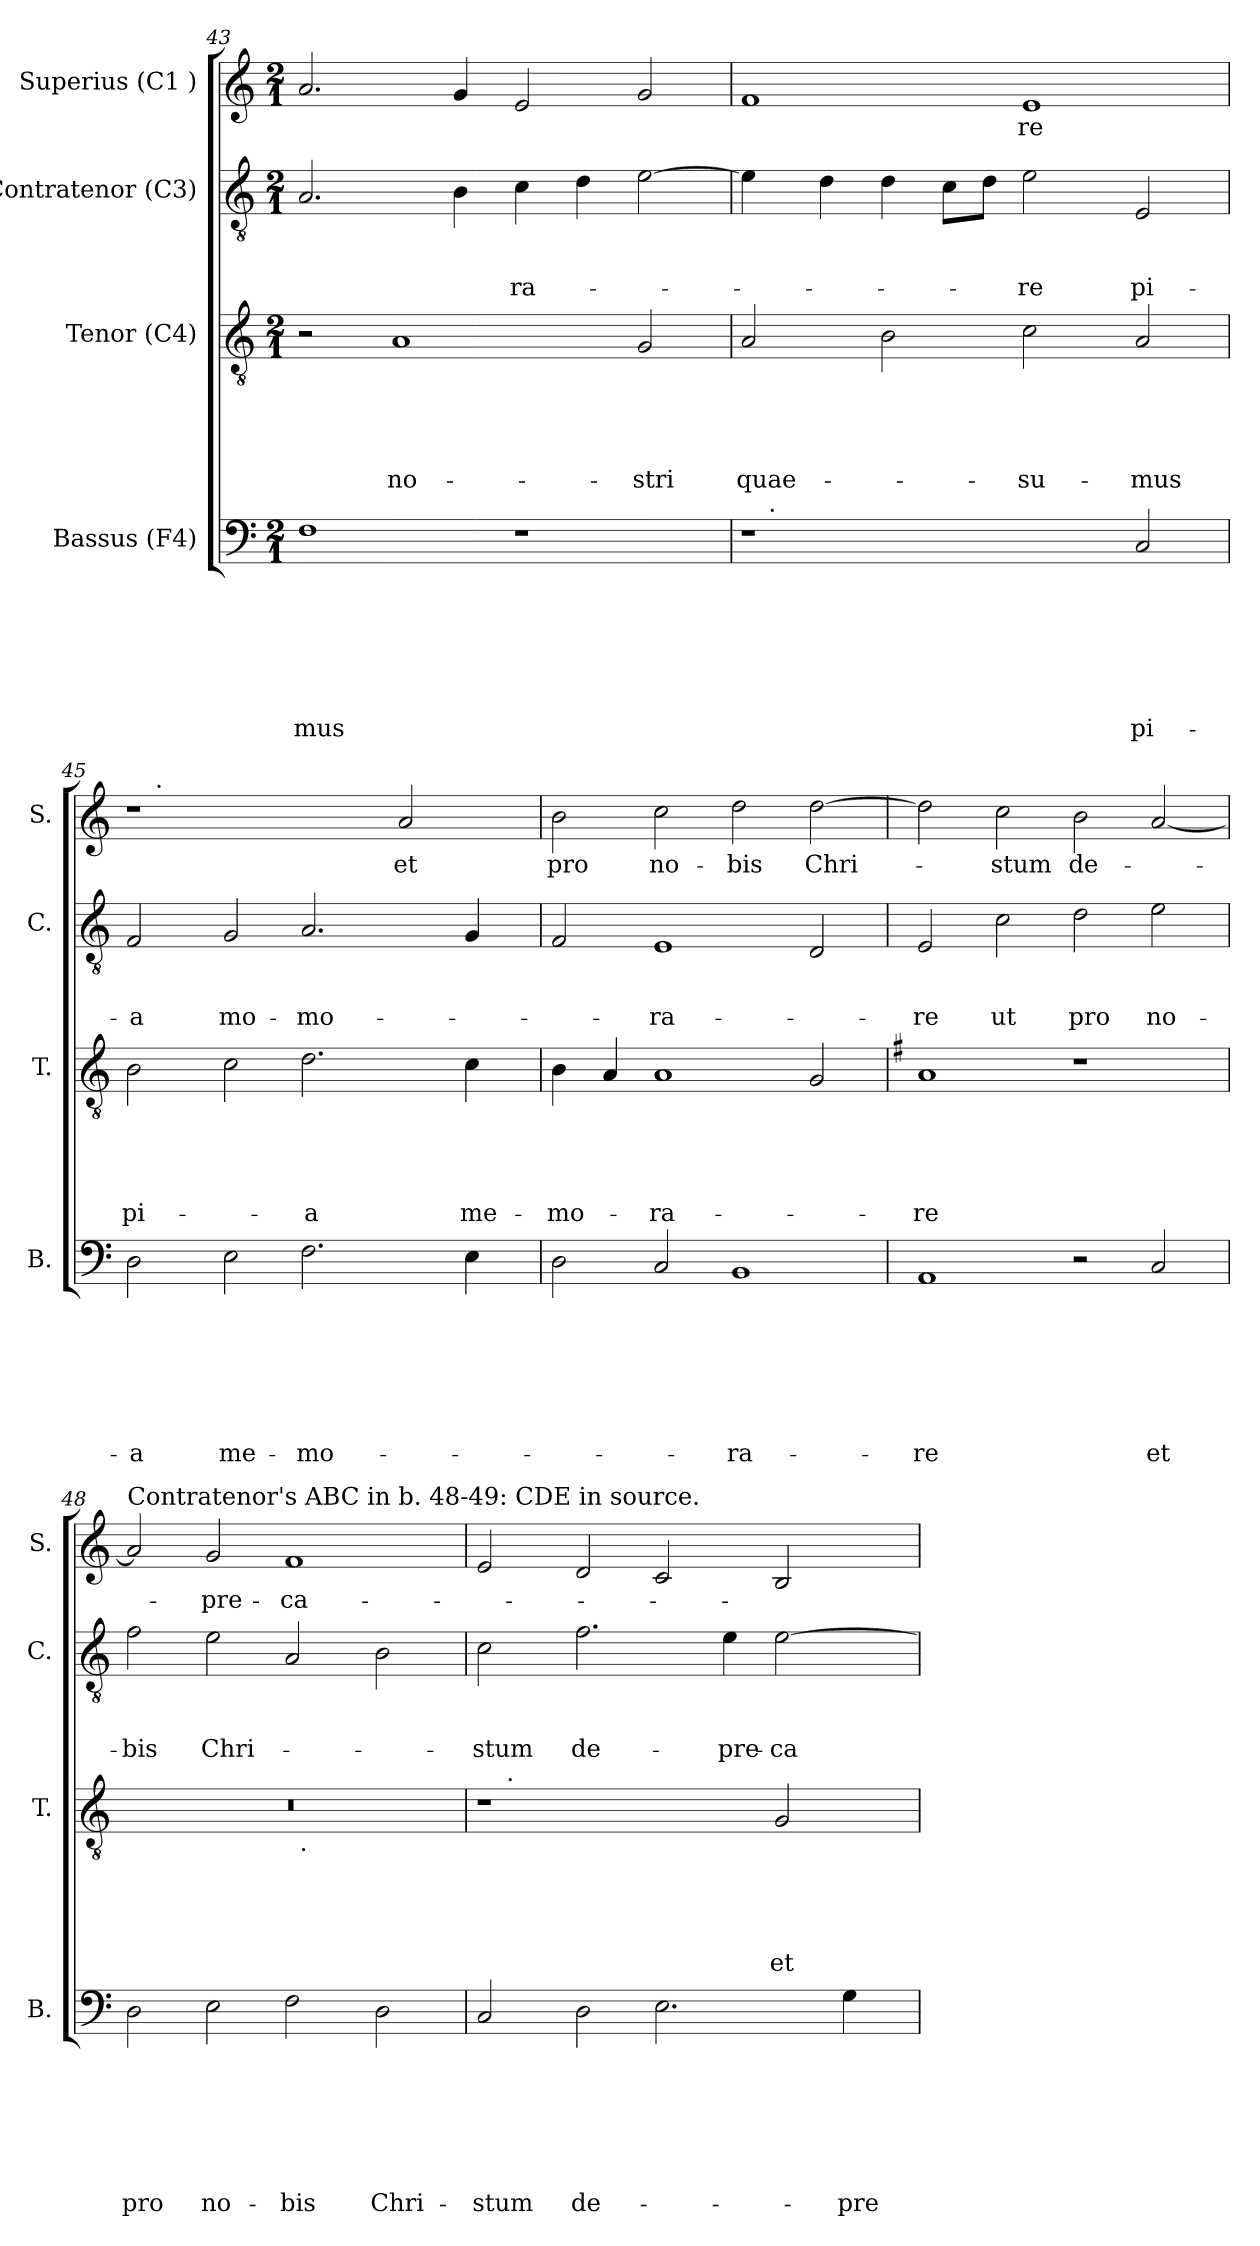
**kern	**text	**text	**text	**text	**text	**text	**text	**kern	**text	**text	**text	**text	**text	**kern	**text	**text	**text	**kern	**text
*part4	*part4	*part4	*part4	*part4	*part4	*part4	*part4	*part3	*part3	*part3	*part3	*part3	*part3	*part2	*part2	*part2	*part2	*part1	*part1
*staff4	*staff4	*staff4	*staff4	*staff4	*staff4	*staff4	*staff4	*staff3	*staff3	*staff3	*staff3	*staff3	*staff3	*staff2	*staff2	*staff2	*staff2	*staff1	*staff1
*I"Bassus (F4)	*	*	*	*	*	*	*	*I"Tenor (C4)	*	*	*	*	*	*I"Contratenor (C3)	*	*	*	*I"Superius (C1 )	*
*I'B.	*	*	*	*	*	*	*	*I'T.	*	*	*	*	*	*I'C.	*	*	*	*I'S.	*
*clefF4	*	*	*	*	*	*	*	*clefGv2	*	*	*	*	*	*clefGv2	*	*	*	*clefG2	*
*k[]	*	*	*	*	*	*	*	*k[]	*	*	*	*	*	*k[]	*	*	*	*k[]	*
*C:	*	*	*	*	*	*	*	*C:	*	*	*	*	*	*C:	*	*	*	*C:	*
*M2/1	*	*	*	*	*	*	*	*M2/1	*	*	*	*	*	*M2/1	*	*	*	*M2/1	*
=43	=43	=43	=43	=43	=43	=43	=43	=43	=43	=43	=43	=43	=43	=43	=43	=43	=43	=43	=43
!	!	!	!	!	!	!	!LO:LY:b	!	!	!	!	!	!	!	!	!	!	!	!
1F	.	.	.	.	.	.	-mus	2r	.	.	.	.	.	2.A/	.	.	.	2.a/	.
!	!	!	!	!	!	!	!	!	!	!	!	!	!LO:LY:b:rj	!	!	!	!	!	!
.	.	.	.	.	.	.	.	1A	.	.	.	.	no-	.	.	.	.	.	.
.	.	.	.	.	.	.	.	.	.	.	.	.	.	4B\	.	.	.	4g/	.
!	!	!	!	!	!	!	!	!	!	!	!	!	!	!	!	!	!LO:LY:b:rj	!	!
1r	.	.	.	.	.	.	.	.	.	.	.	.	.	4c\	.	.	-ra-	2e/	.
.	.	.	.	.	.	.	.	.	.	.	.	.	.	4d\	.	.	.	.	.
!	!	!	!	!	!	!	!	!	!	!	!	!	!LO:LY:b:rj	!	!	!	!	!	!
.	.	.	.	.	.	.	.	2G/	.	.	.	.	-stri	[<2e\	.	.	.	2g/	.
!!LO:LB:g=z
=44	=44	=44	=44	=44	=44	=44	=44	=44	=44	=44	=44	=44	=44	=44	=44	=44	=44	=44	=44
!	!	!	!	!	!	!	!	!	!	!	!	!	!LO:LY:b:rj	!	!	!	!	!	!
*^	*	*	*	*	*	*	*	*	*	*	*	*	*	*	*	*	*	*	*
1r	16ryy	.	.	.	.	.	.	.	2A/	.	.	.	.	quae-	4e\]	.	.	.	1f	.
!	!LO:TX:a:t=.	!	!	!	!	!	!	!	!	!	!	!	!	!	!	!	!	!	!	!
.	1ryy	.	.	.	.	.	.	.	.	.	.	.	.	.	.	.	.	.	.	.
.	.	.	.	.	.	.	.	.	.	.	.	.	.	.	4d\	.	.	.	.	.
.	.	.	.	.	.	.	.	.	2B\	.	.	.	.	.	4d\	.	.	.	.	.
.	.	.	.	.	.	.	.	.	.	.	.	.	.	.	8c\L	.	.	.	.	.
.	.	.	.	.	.	.	.	.	.	.	.	.	.	.	8d\J	.	.	.	.	.
!	!	!	!	!	!	!	!	!	!	!	!	!	!	!LO:LY:b:rj	!	!	!	!LO:LY:b:rj	!	!LO:LY:b:rj
2ryy	.	.	.	.	.	.	.	.	2c\	.	.	.	.	-su-	2e\	.	.	-re	1e	-re
.	2...ryy	.	.	.	.	.	.	.	.	.	.	.	.	.	.	.	.	.	.	.
!	!	!	!	!	!	!	!	!LO:LY:b	!	!	!	!	!	!LO:LY:b:rj	!	!	!	!LO:LY:b:rj	!	!
2C/	.	.	.	.	.	.	.	pi-	2A/	.	.	.	.	-mus	2E/	.	.	pi-	.	.
=45	=45	=45	=45	=45	=45	=45	=45	=45	=45	=45	=45	=45	=45	=45	=45	=45	=45	=45	=45	=45
!	!	!	!	!	!	!	!	!LO:LY:b	!	!	!	!	!	!LO:LY:b:rj	!	!	!	!LO:LY:b:rj	!	!
*v	*v	*	*	*	*	*	*	*	*	*	*	*	*	*	*	*	*	*	*^	*
2D\	.	.	.	.	.	.	-a	2B\	.	.	.	.	pi-	2F/	.	.	-a	1r	16.ryy	.
!	!	!	!	!	!	!	!	!	!	!	!	!	!	!	!	!	!	!	!LO:TX:a:t=.	!
.	.	.	.	.	.	.	.	.	.	.	.	.	.	.	.	.	.	.	1ryy	.
!	!	!	!	!	!	!	!LO:LY:b	!	!	!	!	!	!	!	!	!	!LO:LY:b:rj	!	!	!
2E\	.	.	.	.	.	.	me-	2c\	.	.	.	.	.	2G/	.	.	mo-	.	.	.
!	!	!	!	!	!	!	!LO:LY:b	!	!	!	!	!	!LO:LY:b:rj	!	!	!	!LO:LY:b:rj	!	!	!
2.F\	.	.	.	.	.	.	-mo-	2.d\	.	.	.	.	-a	2.A/	.	.	-mo-	2ryy	.	.
.	.	.	.	.	.	.	.	.	.	.	.	.	.	.	.	.	.	.	2ryy	.
!	!	!	!	!	!	!	!	!	!	!	!	!	!	!	!	!	!	!	!	!LO:LY:b:rj
.	.	.	.	.	.	.	.	.	.	.	.	.	.	.	.	.	.	2a/	.	et
.	.	.	.	.	.	.	.	.	.	.	.	.	.	.	.	.	.	.	4ryy	.
!	!	!	!	!	!	!	!	!	!	!	!	!	!LO:LY:b:rj	!	!	!	!	!	!	!
4E\	.	.	.	.	.	.	.	4c\	.	.	.	.	me-	4G/	.	.	.	.	.	.
.	.	.	.	.	.	.	.	.	.	.	.	.	.	.	.	.	.	.	8ryy	.
.	.	.	.	.	.	.	.	.	.	.	.	.	.	.	.	.	.	.	32ryy	.
=46	=46	=46	=46	=46	=46	=46	=46	=46	=46	=46	=46	=46	=46	=46	=46	=46	=46	=46	=46	=46
!	!	!	!	!	!	!	!	!	!	!	!	!	!LO:LY:b:rj	!	!	!	!	!	!	!LO:LY:b:rj
*	*	*	*	*	*	*	*	*	*	*	*	*	*	*	*	*	*	*v	*v	*
2D\	.	.	.	.	.	.	.	4B\	.	.	.	.	-mo-	2F/	.	.	.	2b\	pro
.	.	.	.	.	.	.	.	4A/	.	.	.	.	.	.	.	.	.	.	.
!	!	!	!	!	!	!	!	!	!	!	!	!	!LO:LY:b:rj	!	!	!	!LO:LY:b:rj	!	!LO:LY:b:rj
2C/	.	.	.	.	.	.	.	1A	.	.	.	.	-ra-	1E	.	.	-ra-	2cc\	no-
!	!	!	!	!	!	!	!LO:LY:b	!	!	!	!	!	!	!	!	!	!	!	!LO:LY:b:rj
1BB	.	.	.	.	.	.	-ra-	.	.	.	.	.	.	.	.	.	.	2dd\	-bis
!	!	!	!	!	!	!	!	!	!	!	!	!	!	!	!	!	!	!	!LO:LY:b:rj
.	.	.	.	.	.	.	.	2G/	.	.	.	.	.	2D/	.	.	.	[>2dd\	Chri-
=47	=47	=47	=47	=47	=47	=47	=47	=47	=47	=47	=47	=47	=47	=47	=47	=47	=47	=47	=47
*	*	*	*	*	*	*	*	*k[f#]	*	*	*	*	*	*	*	*	*	*	*
*	*	*	*	*	*	*	*	*G:	*	*	*	*	*	*	*	*	*	*	*
!	!	!	!	!	!	!	!LO:LY:b	!	!	!	!	!	!LO:LY:b:rj	!	!	!	!LO:LY:b:rj	!	!
1AA	.	.	.	.	.	.	-re	1A	.	.	.	.	-re	2E/	.	.	-re	2dd\]	.
!	!	!	!	!	!	!	!	!	!	!	!	!	!	!	!	!	!LO:LY:b:rj	!	!LO:LY:b:rj
.	.	.	.	.	.	.	.	.	.	.	.	.	.	2c\	.	.	ut	2cc\	-stum
!	!	!	!	!	!	!	!	!	!	!	!	!	!	!	!	!	!LO:LY:b:rj	!	!LO:LY:b:rj
2r	.	.	.	.	.	.	.	1r	.	.	.	.	.	2d\	.	.	pro	2b\	de-
!	!	!	!	!	!	!	!LO:LY:b	!	!	!	!	!	!	!	!	!	!LO:LY:b:rj	!	!
2C/	.	.	.	.	.	.	et	.	.	.	.	.	.	2e\	.	.	no-	[<2a/	.
!!LO:PB:g=z
=48	=48	=48	=48	=48	=48	=48	=48	=48	=48	=48	=48	=48	=48	=48	=48	=48	=48	=48	=48
*	*	*	*	*	*	*	*	*k[]	*	*	*	*	*	*	*	*	*	*	*
*	*	*	*	*	*	*	*	*C:	*	*	*	*	*	*	*	*	*	*	*
!	!	!	!	!	!	!	!	!	!	!	!	!	!	!	!	!	!	!LO:TX:a:t=Contratenor's ABC in b. 48-49&colon; CDE in source.	!
!	!	!	!	!	!	!	!LO:LY:b	!	!	!	!	!	!	!	!	!	!LO:LY:b:rj	!	!
*	*	*	*	*	*	*	*	*^	*	*	*	*	*	*	*	*	*	*	*
2D\	.	.	.	.	.	.	pro	0r	1ryy	.	.	.	.	.	2f\	.	.	-bis	2a/]	.
!	!	!	!	!	!	!	!LO:LY:b	!	!	!	!	!	!	!	!	!	!	!LO:LY:b:rj	!	!LO:LY:b:rj
2E\	.	.	.	.	.	.	no-	.	.	.	.	.	.	.	2e\	.	.	Chri-	2g/	-pre-
!	!	!	!	!	!	!	!LO:LY:b	!	!	!	!	!	!	!	!	!	!	!	!	!LO:LY:b:rj
2F\	.	.	.	.	.	.	-bis	.	32ryy	.	.	.	.	.	2A/	.	.	.	1f	-ca-
!	!	!	!	!	!	!	!	!	!LO:TX:b:t=.	!	!	!	!	!	!	!	!	!	!	!
.	.	.	.	.	.	.	.	.	2ryy	.	.	.	.	.	.	.	.	.	.	.
!	!	!	!	!	!	!	!LO:LY:b	!	!	!	!	!	!	!	!	!	!	!	!	!
2D\	.	.	.	.	.	.	Chri-	.	.	.	.	.	.	.	2B\	.	.	.	.	.
.	.	.	.	.	.	.	.	.	4...ryy	.	.	.	.	.	.	.	.	.	.	.
=49	=49	=49	=49	=49	=49	=49	=49	=49	=49	=49	=49	=49	=49	=49	=49	=49	=49	=49	=49	=49
!	!	!	!	!	!	!	!LO:LY:b	!	!	!	!	!	!	!	!	!	!	!LO:LY:b:rj	!	!
2C/	.	.	.	.	.	.	-stum	1r	16.ryy	.	.	.	.	.	2c\	.	.	-stum	2e/	.
!	!	!	!	!	!	!	!	!	!LO:TX:a:t=.	!	!	!	!	!	!	!	!	!	!	!
.	.	.	.	.	.	.	.	.	1ryy	.	.	.	.	.	.	.	.	.	.	.
!	!	!	!	!	!	!	!LO:LY:b	!	!	!	!	!	!	!	!	!	!	!LO:LY:b:rj	!	!
2D\	.	.	.	.	.	.	de-	.	.	.	.	.	.	.	2.f\	.	.	de-	2d/	.
2.E\	.	.	.	.	.	.	.	2ryy	.	.	.	.	.	.	.	.	.	.	2c/	.
.	.	.	.	.	.	.	.	.	2ryy	.	.	.	.	.	.	.	.	.	.	.
!	!	!	!	!	!	!	!	!	!	!	!	!	!	!	!	!	!	!LO:LY:b:rj	!	!
.	.	.	.	.	.	.	.	.	.	.	.	.	.	.	4e\	.	.	-pre-	.	.
!	!	!	!	!	!	!	!	!	!	!	!	!	!	!LO:LY:b:rj	!	!	!	!LO:LY:b:rj	!	!
.	.	.	.	.	.	.	.	2G/	.	.	.	.	.	et	[>2e\	.	.	-ca-	2B/	.
.	.	.	.	.	.	.	.	.	4ryy	.	.	.	.	.	.	.	.	.	.	.
!	!	!	!	!	!	!	!LO:LY:b	!	!	!	!	!	!	!	!	!	!	!	!	!
4G\	.	.	.	.	.	.	-pre-	.	.	.	.	.	.	.	.	.	.	.	.	.
.	.	.	.	.	.	.	.	.	8ryy	.	.	.	.	.	.	.	.	.	.	.
.	.	.	.	.	.	.	.	.	32ryy	.	.	.	.	.	.	.	.	.	.	.
*	*	*	*	*	*	*	*	*v	*v	*	*	*	*	*	*	*	*	*	*	*
=	=	=	=	=	=	=	=	=	=	=	=	=	=	=	=	=	=	=	=
*-	*-	*-	*-	*-	*-	*-	*-	*-	*-	*-	*-	*-	*-	*-	*-	*-	*-	*-	*-
